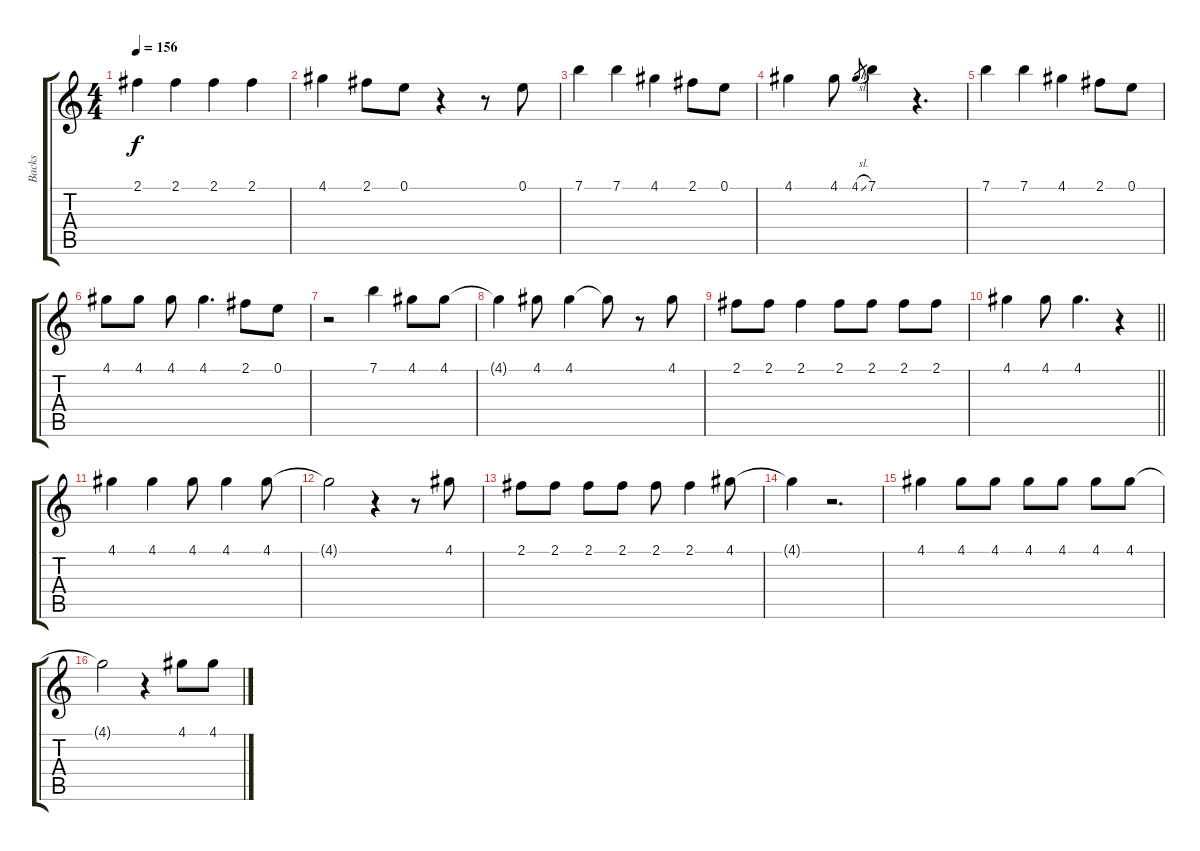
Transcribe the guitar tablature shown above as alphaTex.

\track ("Backs" "Backs") {instrument overdrivenguitar}
\staff {score tabs}
\tuning (E4 B3 G3 D3 A2 E2) {hide}
\ts (4 4)
\tempo 156
\clef g2
\ks c
2.1.4{dy f} 2.1.4 2.1.4 2.1.4 |
4.1.4 2.1.8 0.1.8 r.4 r.8 0.1.8 |
7.1.4 7.1.4 4.1.4 2.1.8 0.1.8 |
4.1.4 4.1.8 4.1{sl}.8{gr} 7.1.4 r.4{d} |
7.1.4 7.1.4 4.1.4 2.1.8 0.1.8 |
4.1.8 4.1.8 4.1.8 4.1.4{d} 2.1.8 0.1.8 |
r.2 7.1.4 4.1.8 4.1.8 |
4.1{t}.4 4.1.8 4.1.4 4.1{t}.8 r.8 4.1.8 |
2.1.8 2.1.8 2.1.4 2.1.8 2.1.8 2.1.8 2.1.8 |
\barLineRight lightlight
4.1.4 4.1.8 4.1.4{d} r.4 |
4.1.4 4.1.4 4.1.8 4.1.4 4.1.8 |
4.1{t}.2 r.4 r.8 4.1.8 |
2.1.8 2.1.8 2.1.8 2.1.8 2.1.8 2.1.4 4.1.8 |
4.1{t}.4 r.2{d} |
4.1.4 4.1.8 4.1.8 4.1.8 4.1.8 4.1.8 4.1.8 |
4.1{t}.2 r.4 4.1.8 4.1.8
